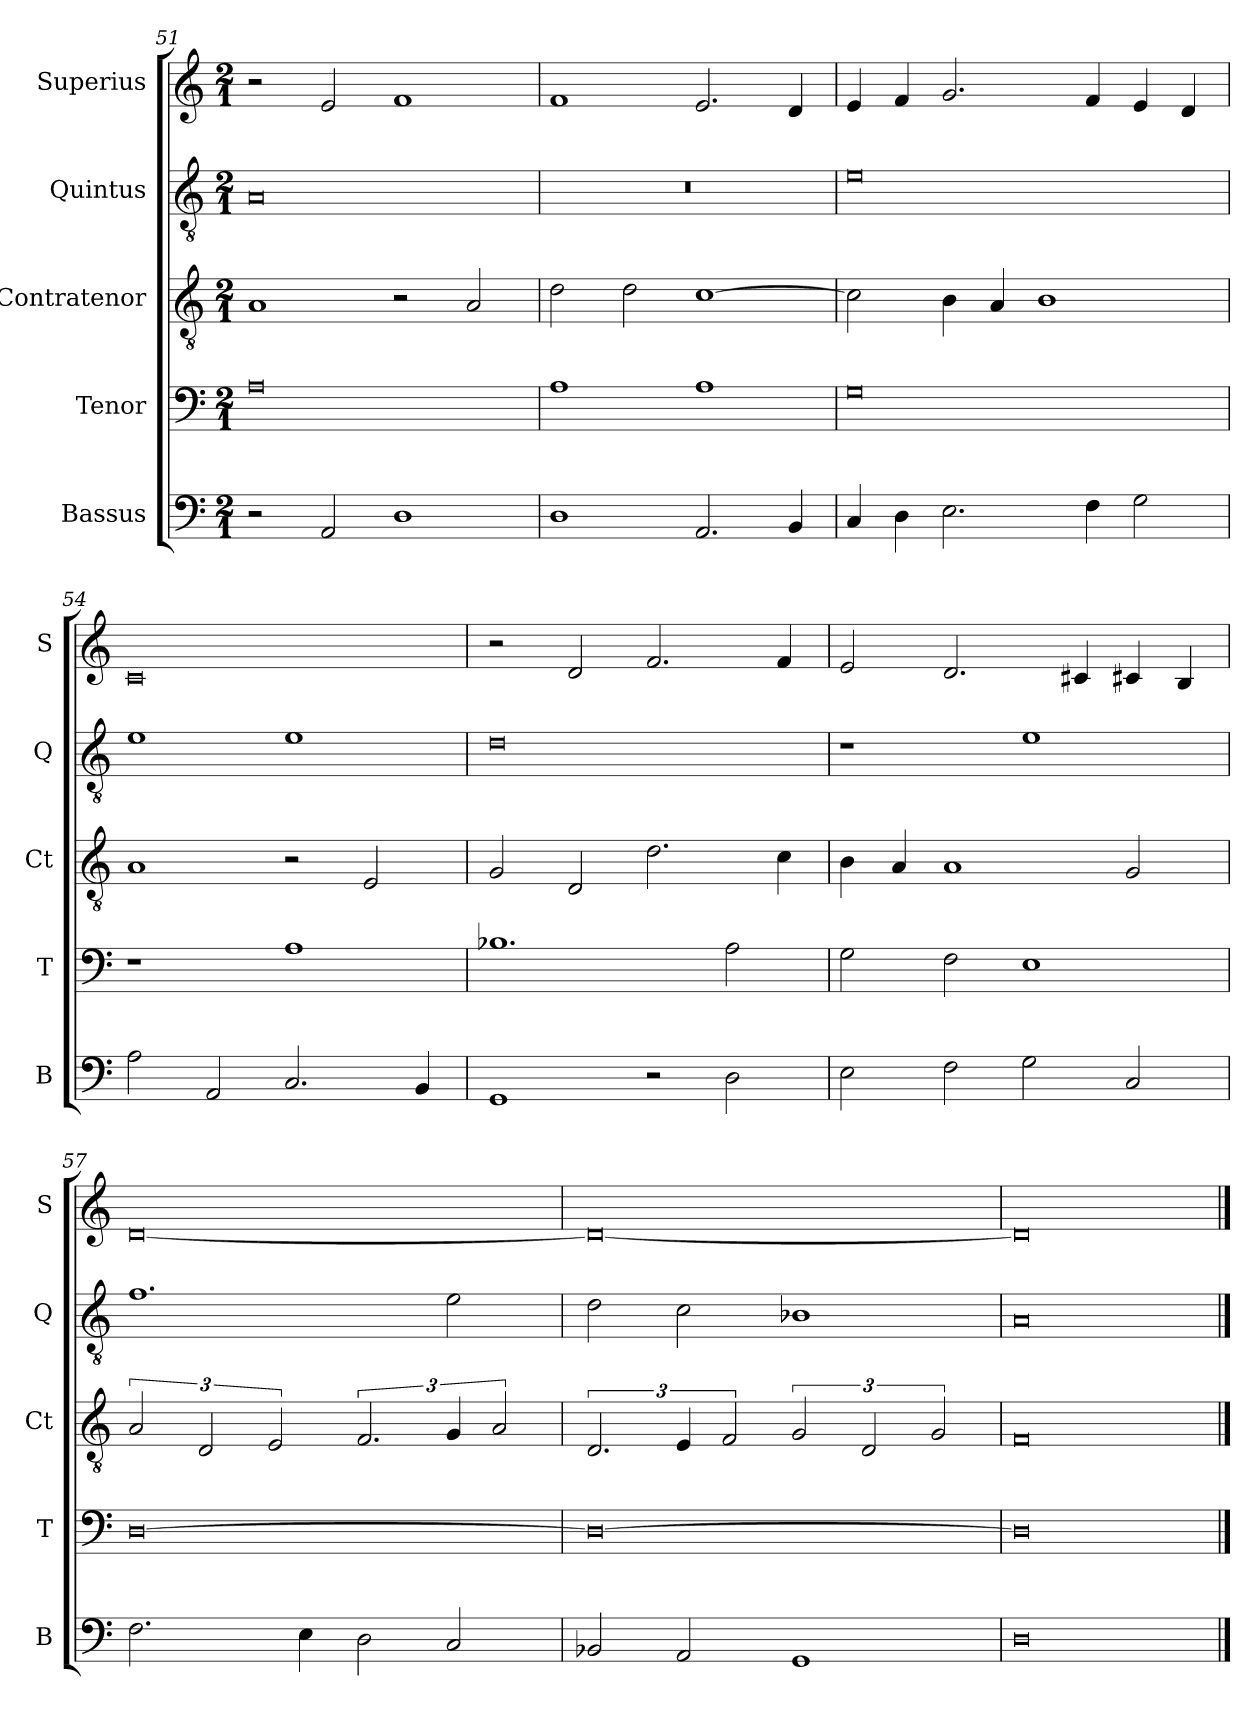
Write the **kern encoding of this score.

**kern	**kern	**kern	**kern	**kern
*part5	*part4	*part3	*part2	*part1
*staff5	*staff4	*staff3	*staff2	*staff1
*I"Bassus	*I"Tenor	*I"Contratenor	*I"Quintus	*I"Superius
*I'B	*I'T	*I'Ct	*I'Q	*I'S
*clefF4	*clefF4	*clefGv2	*clefGv2	*clefG2
*k[]	*k[]	*k[]	*k[]	*k[]
*M2/1	*M2/1	*M2/1	*M2/1	*M2/1
=51	=51	=51	=51	=51
2r	0A	1A	0A	2r
2AA/	.	.	.	2e/
1D	.	2r	.	1f
.	.	2A/	.	.
=52	=52	=52	=52	=52
1D	1A	2d\	0r	1f
.	.	2d\	.	.
2.AA/	1A	[1c	.	2.e/
4BB/	.	.	.	4d/
=53	=53	=53	=53	=53
4C/	0G	2c\]	0e	4e/
4D\	.	.	.	4f/
2.E\	.	4B\	.	2.g/
.	.	4A/	.	.
.	.	1B	.	.
4F\	.	.	.	4f/
2G\	.	.	.	4e/
.	.	.	.	4d/
=54	=54	=54	=54	=54
2A\	1r	1A	1e	0c
2AA/	.	.	.	.
2.C/	1A	2r	1e	.
.	.	2E/	.	.
4BB/	.	.	.	.
=55	=55	=55	=55	=55
1GG	1.B-X	2G/	0d	2r
.	.	2D/	.	2d/
2r	.	2.d\	.	2.f/
2D\	2A\	.	.	.
.	.	4c\	.	4f/
=56	=56	=56	=56	=56
2E\	2G\	4B\	1r	2e/
.	.	4A/	.	.
2F\	2F\	1A	.	2.d/
2G\	1E	.	1e	.
.	.	.	.	4c#X/
2C/	.	2G/	.	4c#X/
.	.	.	.	4B/
=57	=57	=57	=57	=57
2.F\	[0D	3A/	1.f	[0d
.	.	3D/	.	.
.	.	3E/	.	.
4E\	.	.	.	.
2D\	.	3.F/	.	.
2C/	.	6G/	2e\	.
.	.	3A/	.	.
=58	=58	=58	=58	=58
2BB-X/	0D_	3.D/	2d\	0d_
2AA/	.	6E/	2c\	.
.	.	3F/	.	.
1GG	.	3G/	1B-X	.
.	.	3D/	.	.
.	.	3G/	.	.
=59	=59	=59	=59	=59
0D	0D]	0F	0A	0d]
==	==	==	==	==
*-	*-	*-	*-	*-
